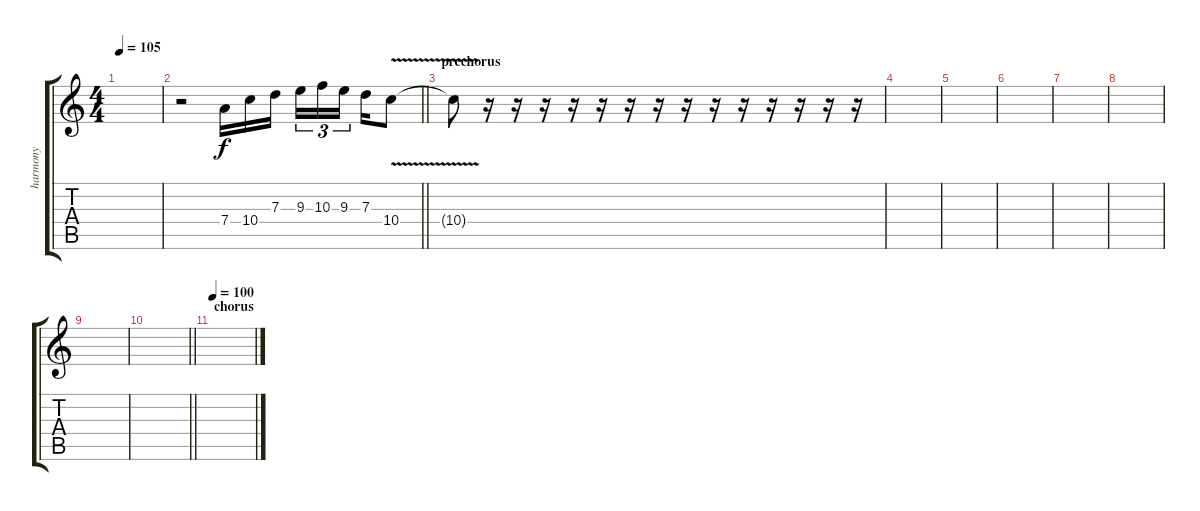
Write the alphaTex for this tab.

\track ("harmony" "harmony") {instrument distortionguitar}
\staff {score tabs}
\tuning (E4 B3 G3 D3 A2 E2) {hide}
\ts (4 4)
\tempo 105
\clef g2
\ks c
|
\barLineRight lightlight
r.2{volume 13} 7.4.16 10.4.16 7.3.16{beam splitsecondary} 9.3.16{tu (3 2)} 10.3.16{tu (3 2)} 9.3.16{tu (3 2) beam splitsecondary} 7.3.16 10.4{v}.8 |
\section ("" "prechorus")
10.4{t}.8 r.16 r.16 r.16 r.16 r.16 r.16 r.16 r.16 r.16 r.16 r.16 r.16 r.16 r.16 |
|
|
|
|
|
|
\barLineRight lightlight
|
\section ("" "chorus")
\tempo 100
